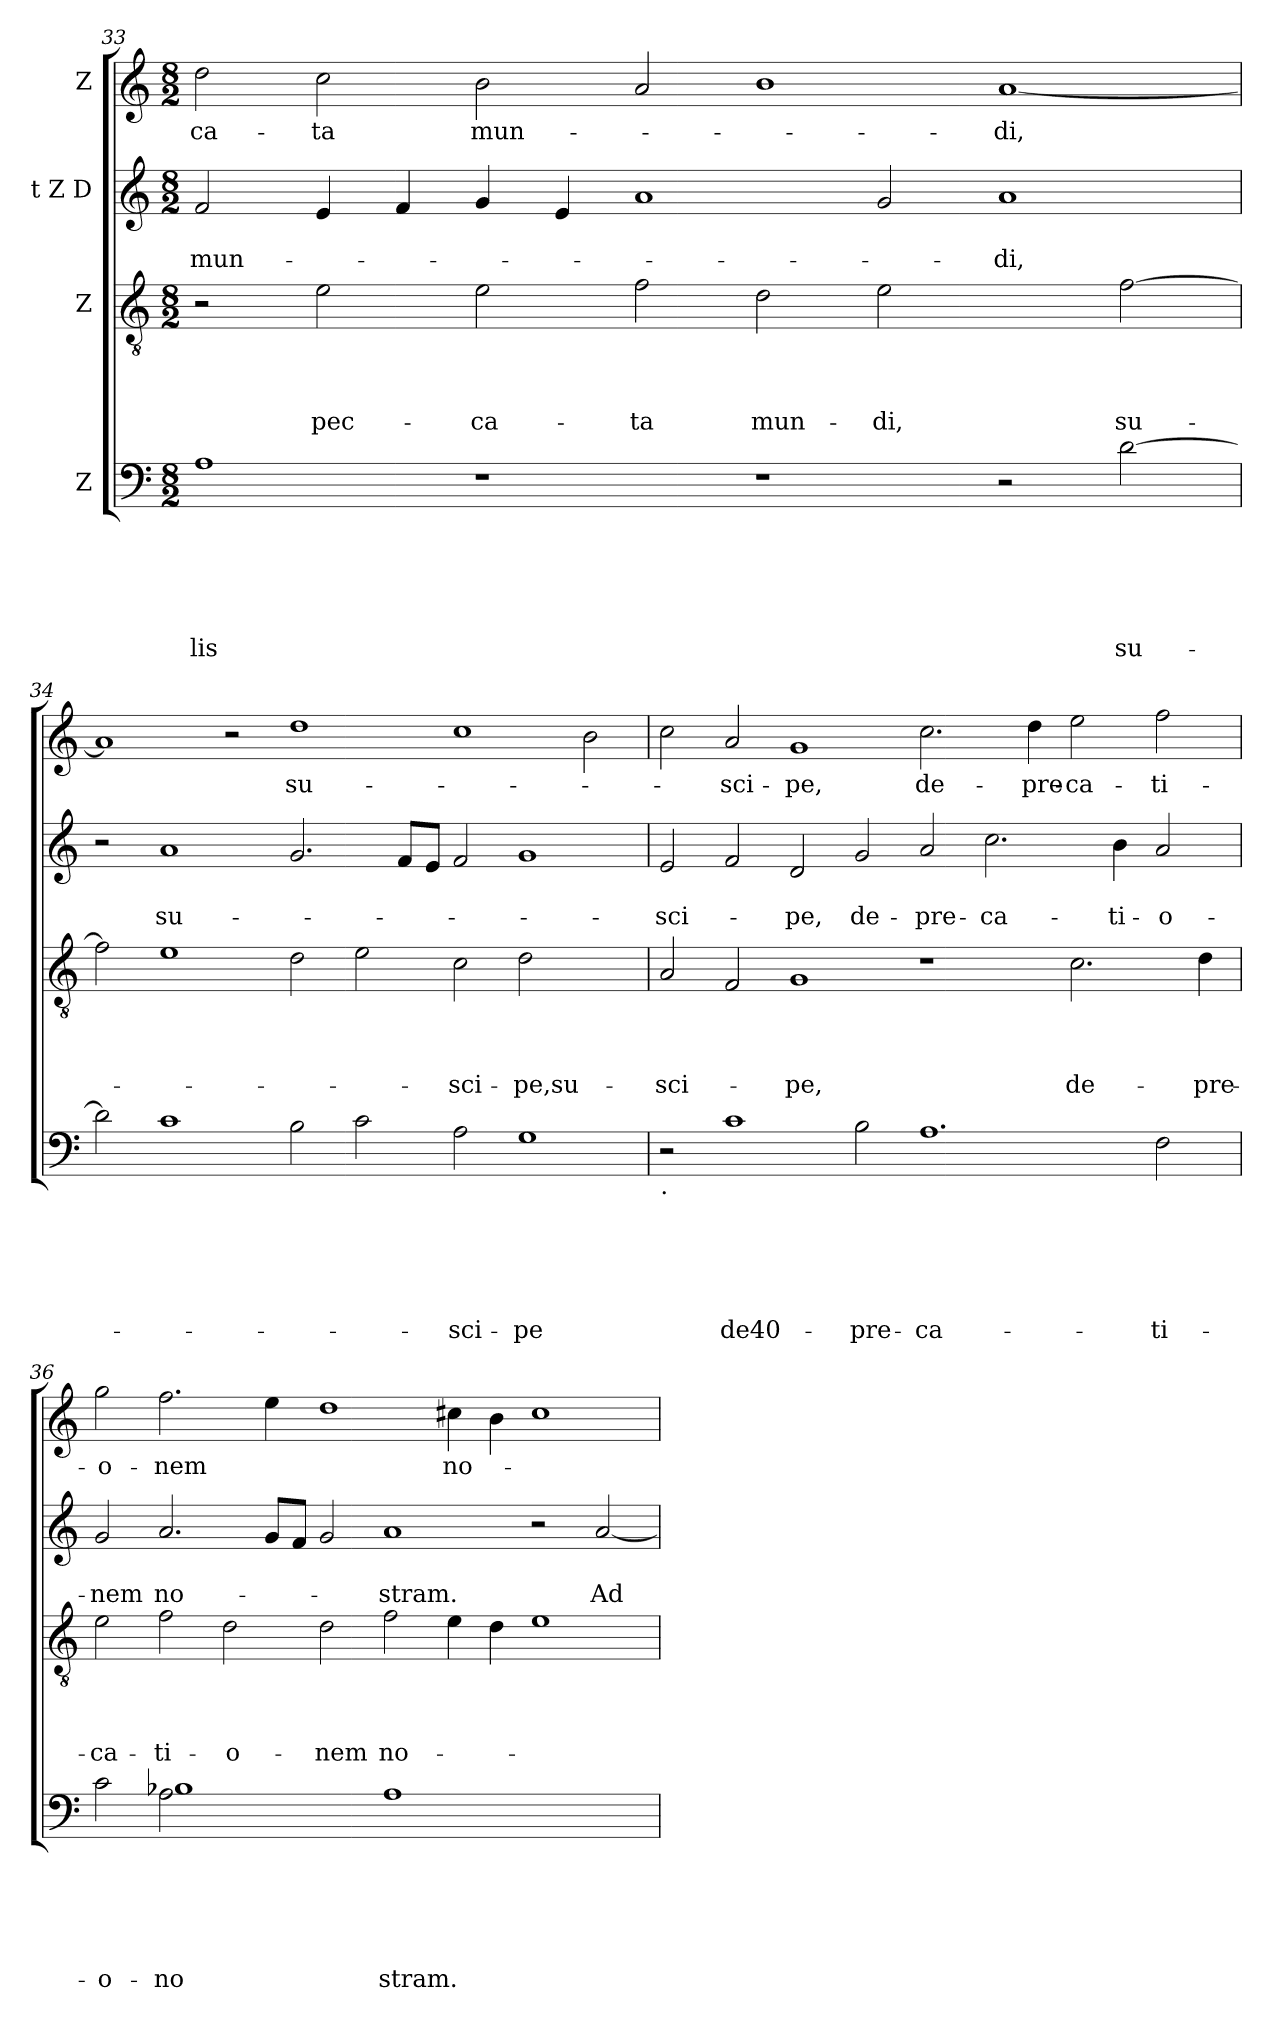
**kern	**text	**text	**text	**text	**text	**text	**kern	**text	**text	**text	**text	**kern	**text	**text	**kern	**text
*part4	*part4	*part4	*part4	*part4	*part4	*part4	*part3	*part3	*part3	*part3	*part3	*part2	*part2	*part2	*part1	*part1
*staff4	*staff4	*staff4	*staff4	*staff4	*staff4	*staff4	*staff3	*staff3	*staff3	*staff3	*staff3	*staff2	*staff2	*staff2	*staff1	*staff1
*I"Z	*	*	*	*	*	*	*I"Z	*	*	*	*	*I"t Z D	*	*	*I"Z	*
*clefF4	*	*	*	*	*	*	*clefGv2	*	*	*	*	*clefG2	*	*	*clefG2	*
*k[]	*	*	*	*	*	*	*k[]	*	*	*	*	*k[]	*	*	*k[]	*
*C:	*	*	*	*	*	*	*C:	*	*	*	*	*C:	*	*	*C:	*
*M8/2	*	*	*	*	*	*	*M8/2	*	*	*	*	*M8/2	*	*	*M8/2	*
=33	=33	=33	=33	=33	=33	=33	=33	=33	=33	=33	=33	=33	=33	=33	=33	=33
!	!	!	!	!	!	!LO:LY:b	!	!	!	!	!	!	!	!LO:LY:b	!	!LO:LY:b
1A	.	.	.	.	.	-lis	2r	.	.	.	.	2f/	.	mun-	2dd\	-ca-
!	!	!	!	!	!	!	!	!	!	!	!LO:LY:b	!	!	!	!	!LO:LY:b
.	.	.	.	.	.	.	2e\	.	.	.	pec-	4e/	.	.	2cc\	-ta
.	.	.	.	.	.	.	.	.	.	.	.	4f/	.	.	.	.
!	!	!	!	!	!	!	!	!	!	!	!LO:LY:b	!	!	!	!	!LO:LY:b
1r	.	.	.	.	.	.	2e\	.	.	.	-ca-	4g/	.	.	2b\	mun-
.	.	.	.	.	.	.	.	.	.	.	.	4e/	.	.	.	.
!	!	!	!	!	!	!	!	!	!	!	!LO:LY:b	!	!	!	!	!
.	.	.	.	.	.	.	2f\	.	.	.	-ta	1a	.	.	2a/	.
!	!	!	!	!	!	!	!	!	!	!	!LO:LY:b	!	!	!	!	!
1r	.	.	.	.	.	.	2d\	.	.	.	mun-	.	.	.	1b	.
!	!	!	!	!	!	!	!	!	!	!	!LO:LY:b	!	!	!	!	!
.	.	.	.	.	.	.	2e\	.	.	.	-di,	2g/	.	.	.	.
!	!	!	!	!	!	!	!	!	!	!	!	!	!	!LO:LY:b	!	!LO:LY:b
2r	.	.	.	.	.	.	2ryy	.	.	.	.	1a	.	-di,	[<1a	-di,
!	!	!	!	!	!	!LO:LY:b	!	!	!	!	!LO:LY:b	!	!	!	!	!
[>2d\	.	.	.	.	.	su-	[>2f\	.	.	.	su-	.	.	.	.	.
=34	=34	=34	=34	=34	=34	=34	=34	=34	=34	=34	=34	=34	=34	=34	=34	=34
2d\]	.	.	.	.	.	.	2f\]	.	.	.	.	2r	.	.	1a]	.
!	!	!	!	!	!	!	!	!	!	!	!	!	!	!LO:LY:b	!	!
1c	.	.	.	.	.	.	1e	.	.	.	.	1a	.	su-	.	.
.	.	.	.	.	.	.	.	.	.	.	.	.	.	.	2r	.
!	!	!	!	!	!	!	!	!	!	!	!	!	!	!	!	!LO:LY:b
2B\	.	.	.	.	.	.	2d\	.	.	.	.	2.g/	.	.	1dd	su-
2c\	.	.	.	.	.	.	2e\	.	.	.	.	.	.	.	.	.
.	.	.	.	.	.	.	.	.	.	.	.	8f/L	.	.	.	.
.	.	.	.	.	.	.	.	.	.	.	.	8e/J	.	.	.	.
!	!	!	!	!	!	!LO:LY:b	!	!	!	!	!LO:LY:b	!	!	!	!	!
2A\	.	.	.	.	.	-sci-	2c\	.	.	.	-sci-	2f/	.	.	1cc	.
!	!	!	!	!	!	!LO:LY:b	!	!	!	!	!LO:LY:b	!	!	!	!	!
1G	.	.	.	.	.	-pe	2d\	.	.	.	-pe,su-	1g	.	.	.	.
.	.	.	.	.	.	.	2ryy	.	.	.	.	.	.	.	2b\	.
!!LO:PB:g=z
=35	=35	=35	=35	=35	=35	=35	=35	=35	=35	=35	=35	=35	=35	=35	=35	=35
!LO:TX:b:t=.	!	!	!	!	!	!	!	!	!	!	!	!	!	!	!	!
!	!	!	!	!	!	!	!	!	!	!	!LO:LY:b	!	!	!LO:LY:b	!	!
2r	.	.	.	.	.	.	2A/	.	.	.	-sci-	2e/	.	-sci-	2cc\	.
!	!	!	!	!	!	!LO:LY:b	!	!	!	!	!	!	!	!	!	!LO:LY:b
1c	.	.	.	.	.	de40-	2F/	.	.	.	.	2f/	.	.	2a/	-sci-
!	!	!	!	!	!	!	!	!	!	!	!LO:LY:b	!	!	!LO:LY:b	!	!LO:LY:b
.	.	.	.	.	.	.	1G	.	.	.	-pe,	2d/	.	-pe,	1g	-pe,
!	!	!	!	!	!	!LO:LY:b	!	!	!	!	!	!	!	!LO:LY:b	!	!
2B\	.	.	.	.	.	-pre-	.	.	.	.	.	2g/	.	de-	.	.
!	!	!	!	!	!	!LO:LY:b	!	!	!	!	!	!	!	!LO:LY:b	!	!LO:LY:b
1.A	.	.	.	.	.	-ca-	1r	.	.	.	.	2a/	.	-pre-	2.cc\	de-
!	!	!	!	!	!	!	!	!	!	!	!	!	!	!LO:LY:b	!	!
.	.	.	.	.	.	.	.	.	.	.	.	2.cc\	.	-ca-	.	.
!	!	!	!	!	!	!	!	!	!	!	!	!	!	!	!	!LO:LY:b
.	.	.	.	.	.	.	.	.	.	.	.	.	.	.	4dd\	-pre-
!	!	!	!	!	!	!	!	!	!	!	!LO:LY:b	!	!	!	!	!LO:LY:b
.	.	.	.	.	.	.	2.c\	.	.	.	de-	.	.	.	2ee\	-ca-
!	!	!	!	!	!	!	!	!	!	!	!	!	!	!LO:LY:b	!	!
.	.	.	.	.	.	.	.	.	.	.	.	4b\	.	-ti-	.	.
!	!	!	!	!	!	!LO:LY:b	!	!	!	!	!	!	!	!LO:LY:b	!	!LO:LY:b
2F\	.	.	.	.	.	-ti-	.	.	.	.	.	2a/	.	-o-	2ff\	-ti-
!	!	!	!	!	!	!	!	!	!	!	!LO:LY:b	!	!	!	!	!
.	.	.	.	.	.	.	4d\	.	.	.	-pre-	.	.	.	.	.
=36	=36	=36	=36	=36	=36	=36	=36	=36	=36	=36	=36	=36	=36	=36	=36	=36
!	!	!	!	!	!	!LO:LY:b	!	!	!	!	!LO:LY:b	!	!	!LO:LY:b	!	!LO:LY:b
*^	*	*	*	*	*	*	*	*	*	*	*	*	*	*	*	*
2c\	2ryy	.	.	.	.	.	-o-	2e\	.	.	.	-ca-	2g/	.	-nem	2gg\	-o-
!	!	!	!	!	!	!	!LO:LY:b	!	!	!	!	!	!	!	!	!	!
!	!	!	!	!	!	!	!LO:LY:b	!	!	!	!	!LO:LY:b	!	!	!LO:LY:b	!	!LO:LY:b
2A\	1B-X	.	.	.	.	.	no-	2f\	.	.	.	-ti-	2.a/	.	no-	2.ff\	-nem
!	!	!	!	!	!	!	!	!	!	!	!	!LO:LY:b	!	!	!	!	!
1ryy	.	.	.	.	.	.	.	2d\	.	.	.	-o-	.	.	.	.	.
.	.	.	.	.	.	.	.	.	.	.	.	.	8g/L	.	.	4ee\	.
.	.	.	.	.	.	.	.	.	.	.	.	.	8f/J	.	.	.	.
!	!	!	!	!	!	!	!	!	!	!	!	!LO:LY:b	!	!	!	!	!
.	2ryy	.	.	.	.	.	.	2d\	.	.	.	-nem	2g/	.	.	1dd	.
!	!	!	!	!	!	!	!LO:LY:b	!	!	!	!	!LO:LY:b	!	!	!LO:LY:b	!	!
0ryy	1A	.	.	.	.	.	-stram.	2f\	.	.	.	no-	1a	.	-stram.	.	.
!	!	!	!	!	!	!	!	!	!	!	!	!	!	!	!	!	!LO:LY:b
.	.	.	.	.	.	.	.	4e\	.	.	.	.	.	.	.	4cc#\	no-
.	.	.	.	.	.	.	.	4d\	.	.	.	.	.	.	.	4b\	.
.	1ryy	.	.	.	.	.	.	1e	.	.	.	.	2r	.	.	1cc#	.
!	!	!	!	!	!	!	!	!	!	!	!	!	!	!	!LO:LY:b	!	!
.	.	.	.	.	.	.	.	.	.	.	.	.	[<2a/	.	Ad	.	.
*v	*v	*	*	*	*	*	*	*	*	*	*	*	*	*	*	*	*
=	=	=	=	=	=	=	=	=	=	=	=	=	=	=	=	=
*-	*-	*-	*-	*-	*-	*-	*-	*-	*-	*-	*-	*-	*-	*-	*-	*-
